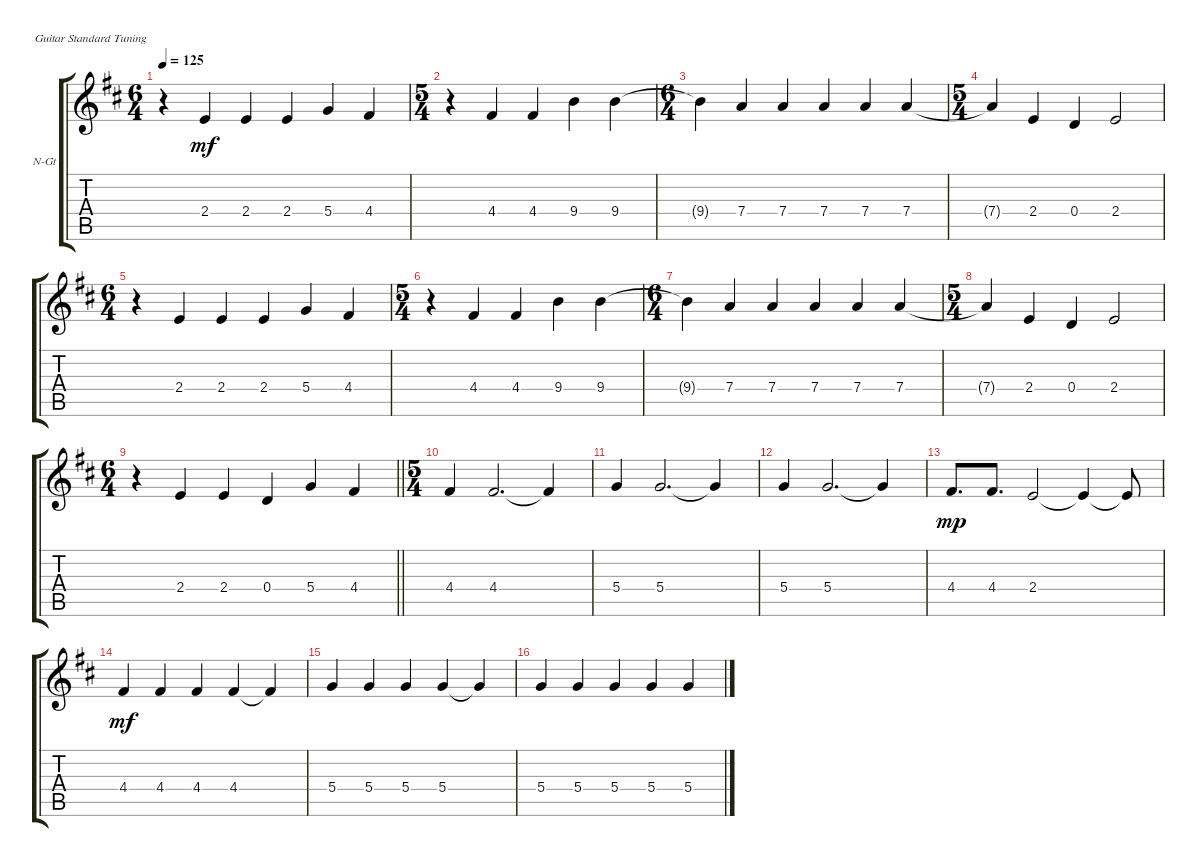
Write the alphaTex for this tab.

\defaultSystemsLayout 4
\bracketExtendMode groupsimilarinstruments
\firstSystemTrackNameOrientation horizontal
\otherSystemsTrackNameOrientation horizontal
\track ("ГОЛОС ЦЕНТР" "N-Gt") {instrument acousticguitarnylon}
\staff {score tabs}
\tuning (E4 B3 G3 D3 A2 E2)
\ts (6 4)
\tempo 125
\clef g2
\scale
0.333333
\ks bminor
r.4{dy mf} 2.4.4 2.4.4 2.4.4 5.4.4 4.4.4 |
\ts (5 4)
\scale
0.333333 r.4 4.4.4 4.4.4 9.4.4 9.4.4 |
\ts (6 4)
\scale
0.333333 9.4{t}.4 7.4.4 7.4.4 7.4.4 7.4.4 7.4.4 |
\ts (5 4)
\scale
0.333333 7.4{t}.4 2.4.4 0.4.4 2.4.2 |
\ts (6 4)
\scale
0.333333 r.4 2.4.4 2.4.4 2.4.4 5.4.4 4.4.4 |
\ts (5 4)
\scale
0.333333 r.4 4.4.4 4.4.4 9.4.4 9.4.4 |
\ts (6 4)
\scale
0.333333 9.4{t}.4 7.4.4 7.4.4 7.4.4 7.4.4 7.4.4 |
\ts (5 4)
\scale
0.333333 7.4{t}.4 2.4.4 0.4.4 2.4.2 |
\ts (6 4)
\scale
0.333333
\barLineRight lightlight
r.4 2.4.4 2.4.4 0.4.4 5.4.4 4.4.4 |
\ts (5 4)
\scale
0.333333 4.4.4 4.4.2{d} 4.4{t}.4 |
\scale
0.333333 5.4.4 5.4.2{d} 5.4{t}.4 |
\scale
0.333333 5.4.4 5.4.2{d} 5.4{t}.4 |
\scale
0.333333 4.4.8{d dy mp} 4.4.8{d} 2.4.2 2.4{t}.4 2.4{t}.8 |
\scale
0.333333 4.4.4{dy mf} 4.4.4 4.4.4 4.4.4 4.4{t}.4 |
\scale
0.333333 5.4.4 5.4.4 5.4.4 5.4.4 5.4{t}.4 |
\scale
0.333333 5.4.4 5.4.4 5.4.4 5.4.4 5.4.4
